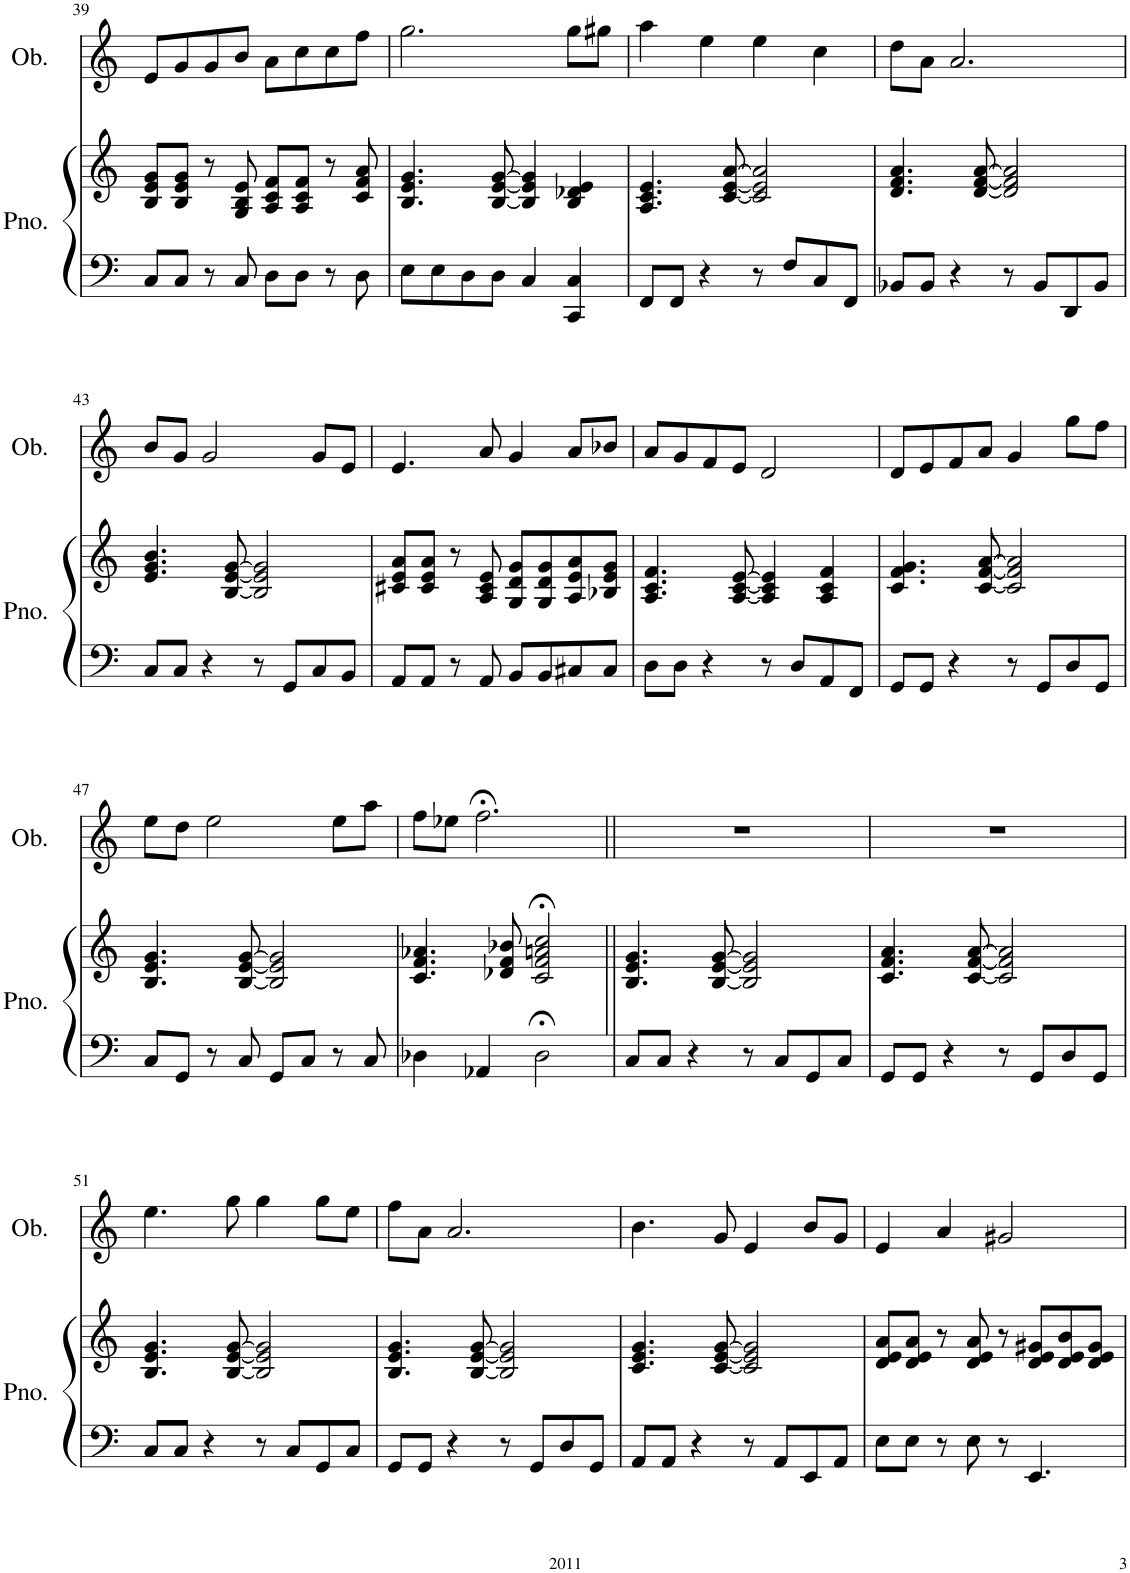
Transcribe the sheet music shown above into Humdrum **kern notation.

**kern	**kern	**kern
*part2	*part2	*part1
*staff3	*staff2	*staff1
*I"Piano	*	*I"Oboe
*I'Pno.	*	*I'Ob.
!!LO:PB:g=z
*clefF4	*clefG2	*clefG2
*k[]	*k[]	*k[]
*M4/4	*M4/4	*M4/4
=39	=39	=39
8C/L	8B/ 8e/ 8g/L	8e/L
8C/J	8B/ 8e/ 8g/J	8g/
8r	8r	8g/
8C/	8G/ 8B/ 8e/	8b/J
8D\L	8A/ 8c/ 8f/L	8a\L
8D\J	8A/ 8c/ 8f/J	8cc\
8r	8r	8cc\
8D\	8c/ 8f/ 8a/	8ff\J
=40	=40	=40
8E\L	4.B/ 4.e/ 4.g/	2.gg\
8E\	.	.
8D\	.	.
8D\J	[8B/ [8e/ [8g/	.
4C/	4B/] 4e/] 4g/]	.
4CC/ 4C/	4B/ 4d-X/ 4e/	8gg\L
.	.	8gg#X\J
=41	=41	=41
8FF/L	4.A/ 4.c/ 4.e/	4aa\
8FF/J	.	.
4r	.	4ee\
.	[8c/ [8e/ [8a/	.
8r	2c/] 2e/] 2a/]	4ee\
8F/L	.	.
8C/	.	4cc\
8FF/J	.	.
=42	=42	=42
8BB-X/L	4.d/ 4.f/ 4.a/	8dd\L
8BB-/J	.	8a\J
4r	.	2.a/
.	[8d/ [8f/ [8a/	.
8r	2d/] 2f/] 2a/]	.
8BB-/L	.	.
8DD/	.	.
8BB-/J	.	.
!!LO:LB:g=z
=43	=43	=43
8C/L	4.e/ 4.g/ 4.b/	8b/L
8C/J	.	8g/J
4r	.	2g/
.	[8B/ [8e/ [8g/	.
8r	2B/] 2e/] 2g/]	.
8GG/L	.	.
8C/	.	8g/L
8BB/J	.	8e/J
=44	=44	=44
8AA/L	8c#X/ 8e/ 8a/L	4.e/
8AA/J	8c#/ 8e/ 8a/J	.
8r	8r	.
8AA/	8A/ 8c#/ 8e/	8a/
8BB/L	8G/ 8d/ 8g/L	4g/
8BB/	8G/ 8d/ 8g/	.
8C#X/	8A/ 8e/ 8a/	8a/L
8C#/J	8B-X/ 8e/ 8g/J	8b-X/J
=45	=45	=45
8D\L	4.A/ 4.c/ 4.f/	8a/L
8D\J	.	8g/
4r	.	8f/
.	[8A/ [8c/ [8e/	8e/J
8r	4A/] 4c/] 4e/]	2d/
8D/L	.	.
8AA/	4A/ 4c/ 4f/	.
8FF/J	.	.
=46	=46	=46
8GG/L	4.c/ 4.f/ 4.g/	8d/L
8GG/J	.	8e/
4r	.	8f/
.	[8c/ [8f/ [8a/	8a/J
8r	2c/] 2f/] 2a/]	4g/
8GG/L	.	.
8D/	.	8gg\L
8GG/J	.	8ff\J
!!LO:LB:g=z
=47	=47	=47
8C/L	4.B/ 4.e/ 4.g/	8ee\L
8GG/J	.	8dd\J
8r	.	2ee\
8C/	[8B/ [8e/ [8g/	.
8GG/L	2B/] 2e/] 2g/]	.
8C/J	.	.
8r	.	8ee\L
8C/	.	8aa\J
=48	=48	=48
4D-X\	4.c/ 4.f/ 4.a-X/	8ff\L
.	.	8ee-X\J
4AA-X/	.	2.ff;<\
.	8d-X/ 8f/ 8b-X/	.
2D-;<\	2c/;< 2f/;< 2an/;< 2cc/;<	.
=49||	=49||	=49||
8C/L	4.B/ 4.e/ 4.g/	1r
8C/J	.	.
4r	.	.
.	[8B/ [8e/ [8g/	.
8r	2B/] 2e/] 2g/]	.
8C/L	.	.
8GG/	.	.
8C/J	.	.
=50	=50	=50
8GG/L	4.c/ 4.f/ 4.a/	1r
8GG/J	.	.
4r	.	.
.	[8c/ [8f/ [8a/	.
8r	2c/] 2f/] 2a/]	.
8GG/L	.	.
8D/	.	.
8GG/J	.	.
!!LO:LB:g=z
=51	=51	=51
8C/L	4.B/ 4.e/ 4.g/	4.ee\
8C/J	.	.
4r	.	.
.	[8B/ [8e/ [8g/	8gg\
8r	2B/] 2e/] 2g/]	4gg\
8C/L	.	.
8GG/	.	8gg\L
8C/J	.	8ee\J
=52	=52	=52
8GG/L	4.B/ 4.e/ 4.g/	8ff\L
8GG/J	.	8a\J
4r	.	2.a/
.	[8B/ [8e/ [8g/	.
8r	2B/] 2e/] 2g/]	.
8GG/L	.	.
8D/	.	.
8GG/J	.	.
=53	=53	=53
8AA/L	4.c/ 4.e/ 4.g/	4.b\
8AA/J	.	.
4r	.	.
.	[8c/ [8e/ [8g/	8g/
8r	2c/] 2e/] 2g/]	4e/
8AA/L	.	.
8EE/	.	8b/L
8AA/J	.	8g/J
=54	=54	=54
8E\L	8d/ 8e/ 8a/L	4e/
8E\J	8d/ 8e/ 8a/J	.
8r	8r	4a/
8E\	8d/ 8e/ 8a/	.
8r	8r	2g#X/
4.EE/	8d/ 8e/ 8g#X/L	.
.	8d/ 8e/ 8b/	.
.	8d/ 8e/ 8g#/J	.
=	=	=
*-	*-	*-
